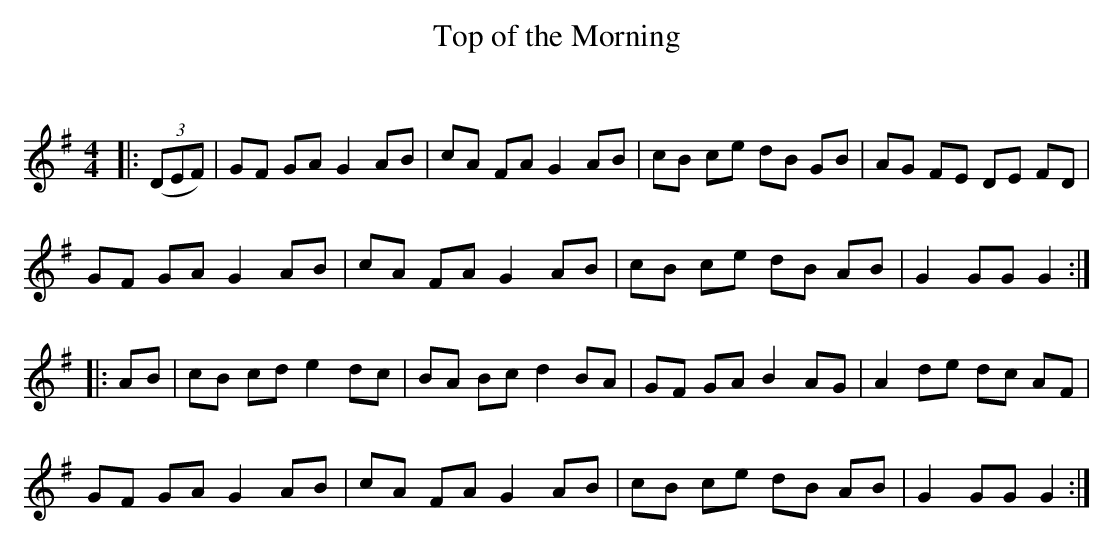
X:1
T: Top of the Morning
C:
Q: 232
K:G
M:4/4
L:1/8
|:((3DEF) |GF GA G2 AB|cA FA G2 AB|cB ce dB GB|AG FE DE FD|
GF GA G2 AB|cA FA G2 AB|cB ce dB AB|G2 GG G2:|
|:AB|cB cd e2 dc|BA Bc d2 BA|GF GA B2 AG|A2 de dc AF|
GF GA G2 AB|cA FA G2 AB|cB ce dB AB|G2 GG G2:|
